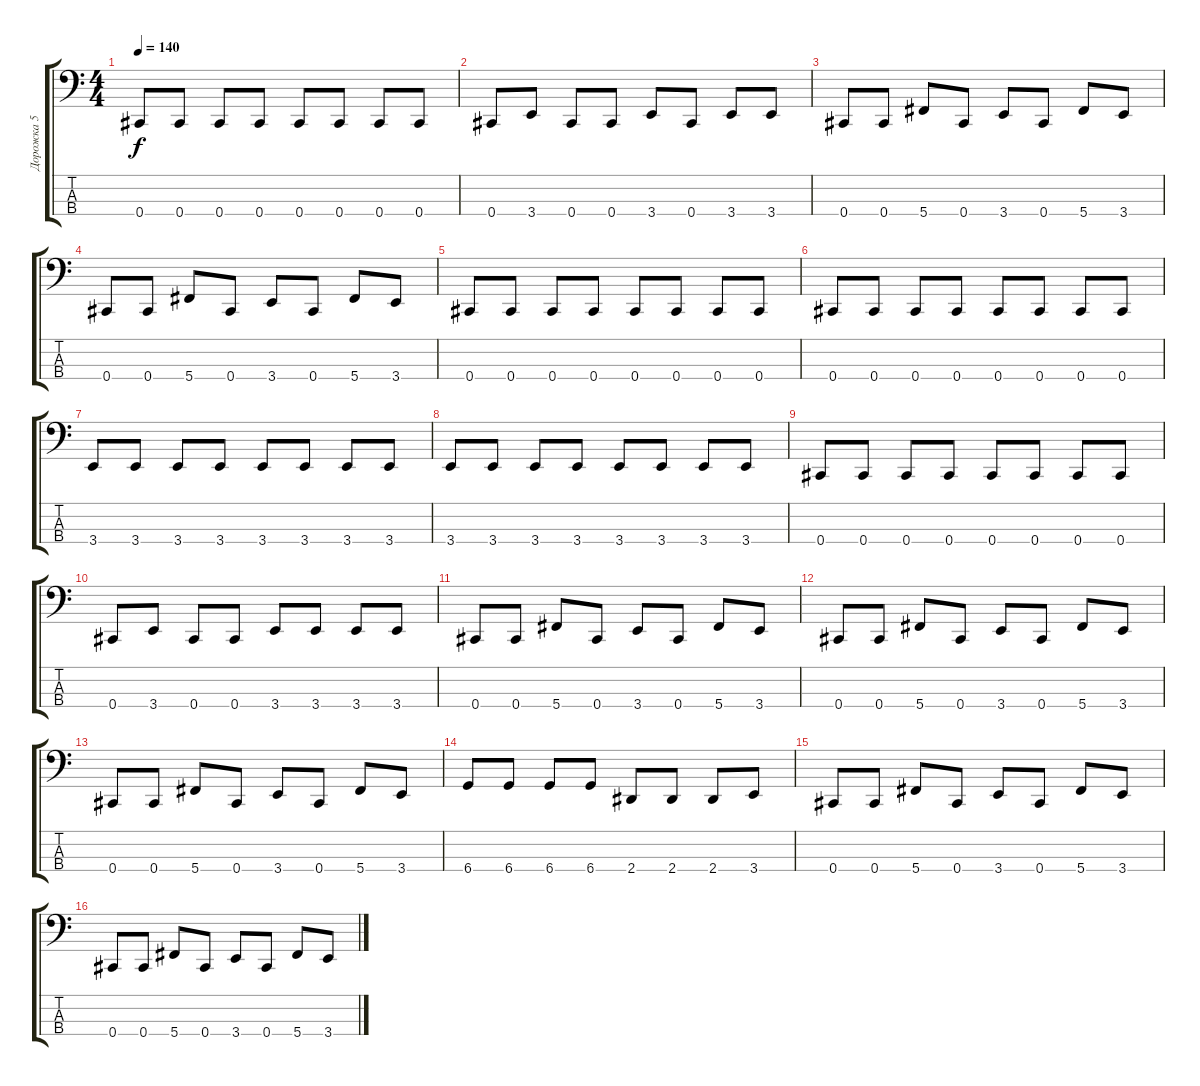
\track ("Дорожка 5" "Дорожка 5") {instrument electricbassfinger}
\staff {score tabs}
\tuning (Gb2 Db2 Ab1 Db1) {hide}
\ts (4 4)
\tempo 140
\clef f4
\ks c
0.4.8{dy f} 0.4.8 0.4.8 0.4.8 0.4.8 0.4.8 0.4.8 0.4.8 |
0.4.8 3.4.8 0.4.8 0.4.8 3.4.8 0.4.8 3.4.8 3.4.8 |
0.4.8 0.4.8 5.4.8 0.4.8 3.4.8 0.4.8 5.4.8 3.4.8 |
0.4.8 0.4.8 5.4.8 0.4.8 3.4.8 0.4.8 5.4.8 3.4.8 |
0.4.8 0.4.8 0.4.8 0.4.8 0.4.8 0.4.8 0.4.8 0.4.8 |
0.4.8 0.4.8 0.4.8 0.4.8 0.4.8 0.4.8 0.4.8 0.4.8 |
3.4.8 3.4.8 3.4.8 3.4.8 3.4.8 3.4.8 3.4.8 3.4.8 |
3.4.8 3.4.8 3.4.8 3.4.8 3.4.8 3.4.8 3.4.8 3.4.8 |
0.4.8 0.4.8 0.4.8 0.4.8 0.4.8 0.4.8 0.4.8 0.4.8 |
0.4.8 3.4.8 0.4.8 0.4.8 3.4.8 3.4.8 3.4.8 3.4.8 |
0.4.8 0.4.8 5.4.8 0.4.8 3.4.8 0.4.8 5.4.8 3.4.8 |
0.4.8 0.4.8 5.4.8 0.4.8 3.4.8 0.4.8 5.4.8 3.4.8 |
0.4.8 0.4.8 5.4.8 0.4.8 3.4.8 0.4.8 5.4.8 3.4.8 |
6.4.8 6.4.8 6.4.8 6.4.8 2.4.8 2.4.8 2.4.8 3.4.8 |
0.4.8 0.4.8 5.4.8 0.4.8 3.4.8 0.4.8 5.4.8 3.4.8 |
0.4.8 0.4.8 5.4.8 0.4.8 3.4.8 0.4.8 5.4.8 3.4.8
